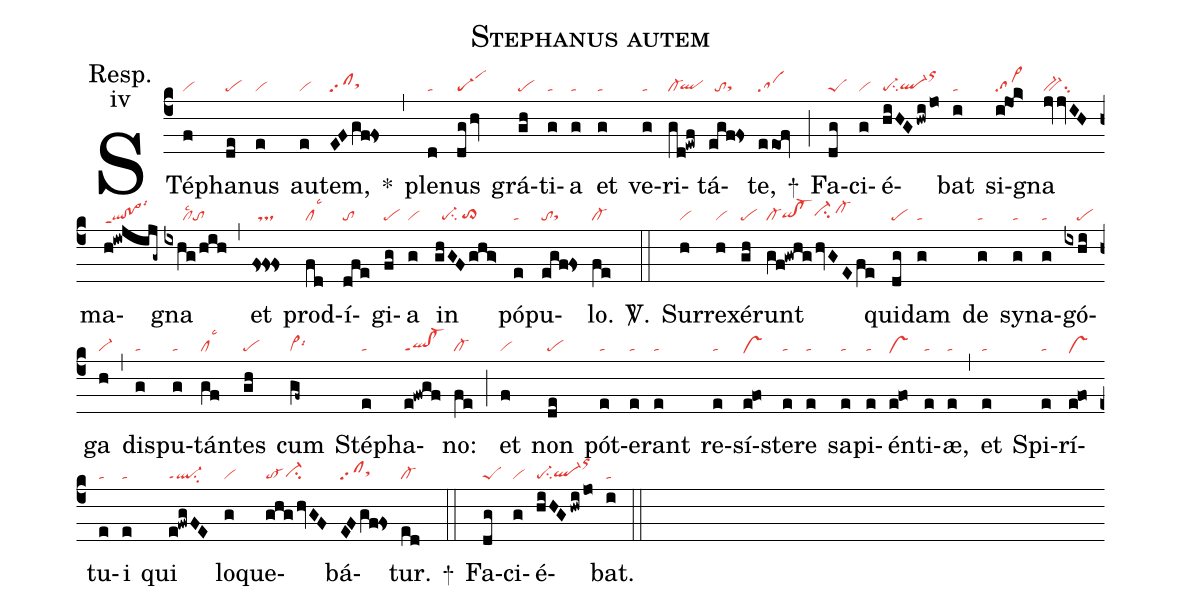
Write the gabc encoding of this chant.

name: Stephanus autem;
mode: 4;
office-part: Responsorium;
annotation: Resp.;
annotation: iv;
nabc-lines: 1;
%%
(c4)
STé(f|vi)pha(de|pe)nus(e|vi) au(e|vi)tem,(EFgf!fs|clpp2sthh) *(,)
ple(d|ta)nus(dg/hv|scG-1) grá(gh|pe)ti(g|ta)a(g|ta) et(g|ta) ve(g|ta)ri(gd!ewf|cl-`qlhg)tá(egf!fs|//tosthg)te,(eeof|sa) +(;)
Fa(dg|peS)ci(g|vi)é(hiHG/hwi/jo|pe-su2ql-hgorhl)bat(i|ta) si(i!jo!k>|sa>)gna(jvjvIH|bv-su2) ma(h!iwjijg~|ql!po>ppt1lsi3)gna(ixhg/hih|//////cllsc2to) (,)
et(fs!fs!fs|//ts) prod(fd|cllsc3)í(dfe|to)gi(fg|pe)a(g|vi) in(ghGFghg>|//pe-su2/to>hg) pó(e|ta)pu(egf!fs|tosthg)lo.(fe|cl-) <sp>V/</sp>.(::)
Sur(h|vi)re(h|vi)xé(gh|pe)runt(gf!gwhghvGEfe|cl-qihg!cl-hgci-hh/cl-hi) qui(dg|pe)dam(g|ta) de(g|ta) sy(g|ta)na(g|ta)gó(ixhi|////pe)ga(h|vi-) (,)
dis(g|ta)pu(g|ta)tán(gf|cllsc3)tes(gh|pe) cum(gf~|vi>lsi6) Sté(e|ta)pha(e!fwgf|ql!cl-ppt1)no:(fe|cl-) (;)
et(f|vi) non(de|pe) pót(e|ta)e(e|ta)rant(e|ta) re(e|ta)sí(e!fo|vshe)ste(e|ta)re(e|ta) sa(e|ta)pi(e|ta)én(e!fo|vshe)ti(e|ta)æ,(e|ta) (,)
et(e|ta) Spi(e|ta)rí(e!fo|vshe)tu(e|ta)i(e|ta) qui(e!fwgFE|ql-ppt1su2) lo(g|vi)que(ghghvGF|to-ci-hg)bá(EFgf!fs|clpp2sthh)tur.(ed|cl-) +(::)
Fa(dg|peS)ci(g|vi)é(hiHG/hwi/jo|pe-su2ql-hgorhl)bat.(i|ta) (::)
